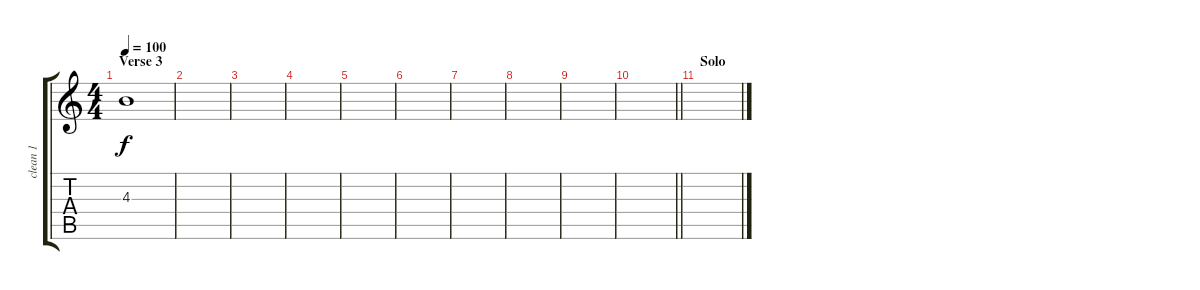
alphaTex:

\track ("clean 1" "clean 1") {instrument electricguitarjazz}
\staff {score tabs}
\tuning (E4 B3 G3 D3 A2 E2) {hide}
\ts (4 4)
\section ("" "Verse 3")
\tempo 100
\clef g2
\ks c
4.3.1{dy f} |
|
|
|
|
|
|
|
|
\barLineRight lightlight
|
\section ("" "Solo")
